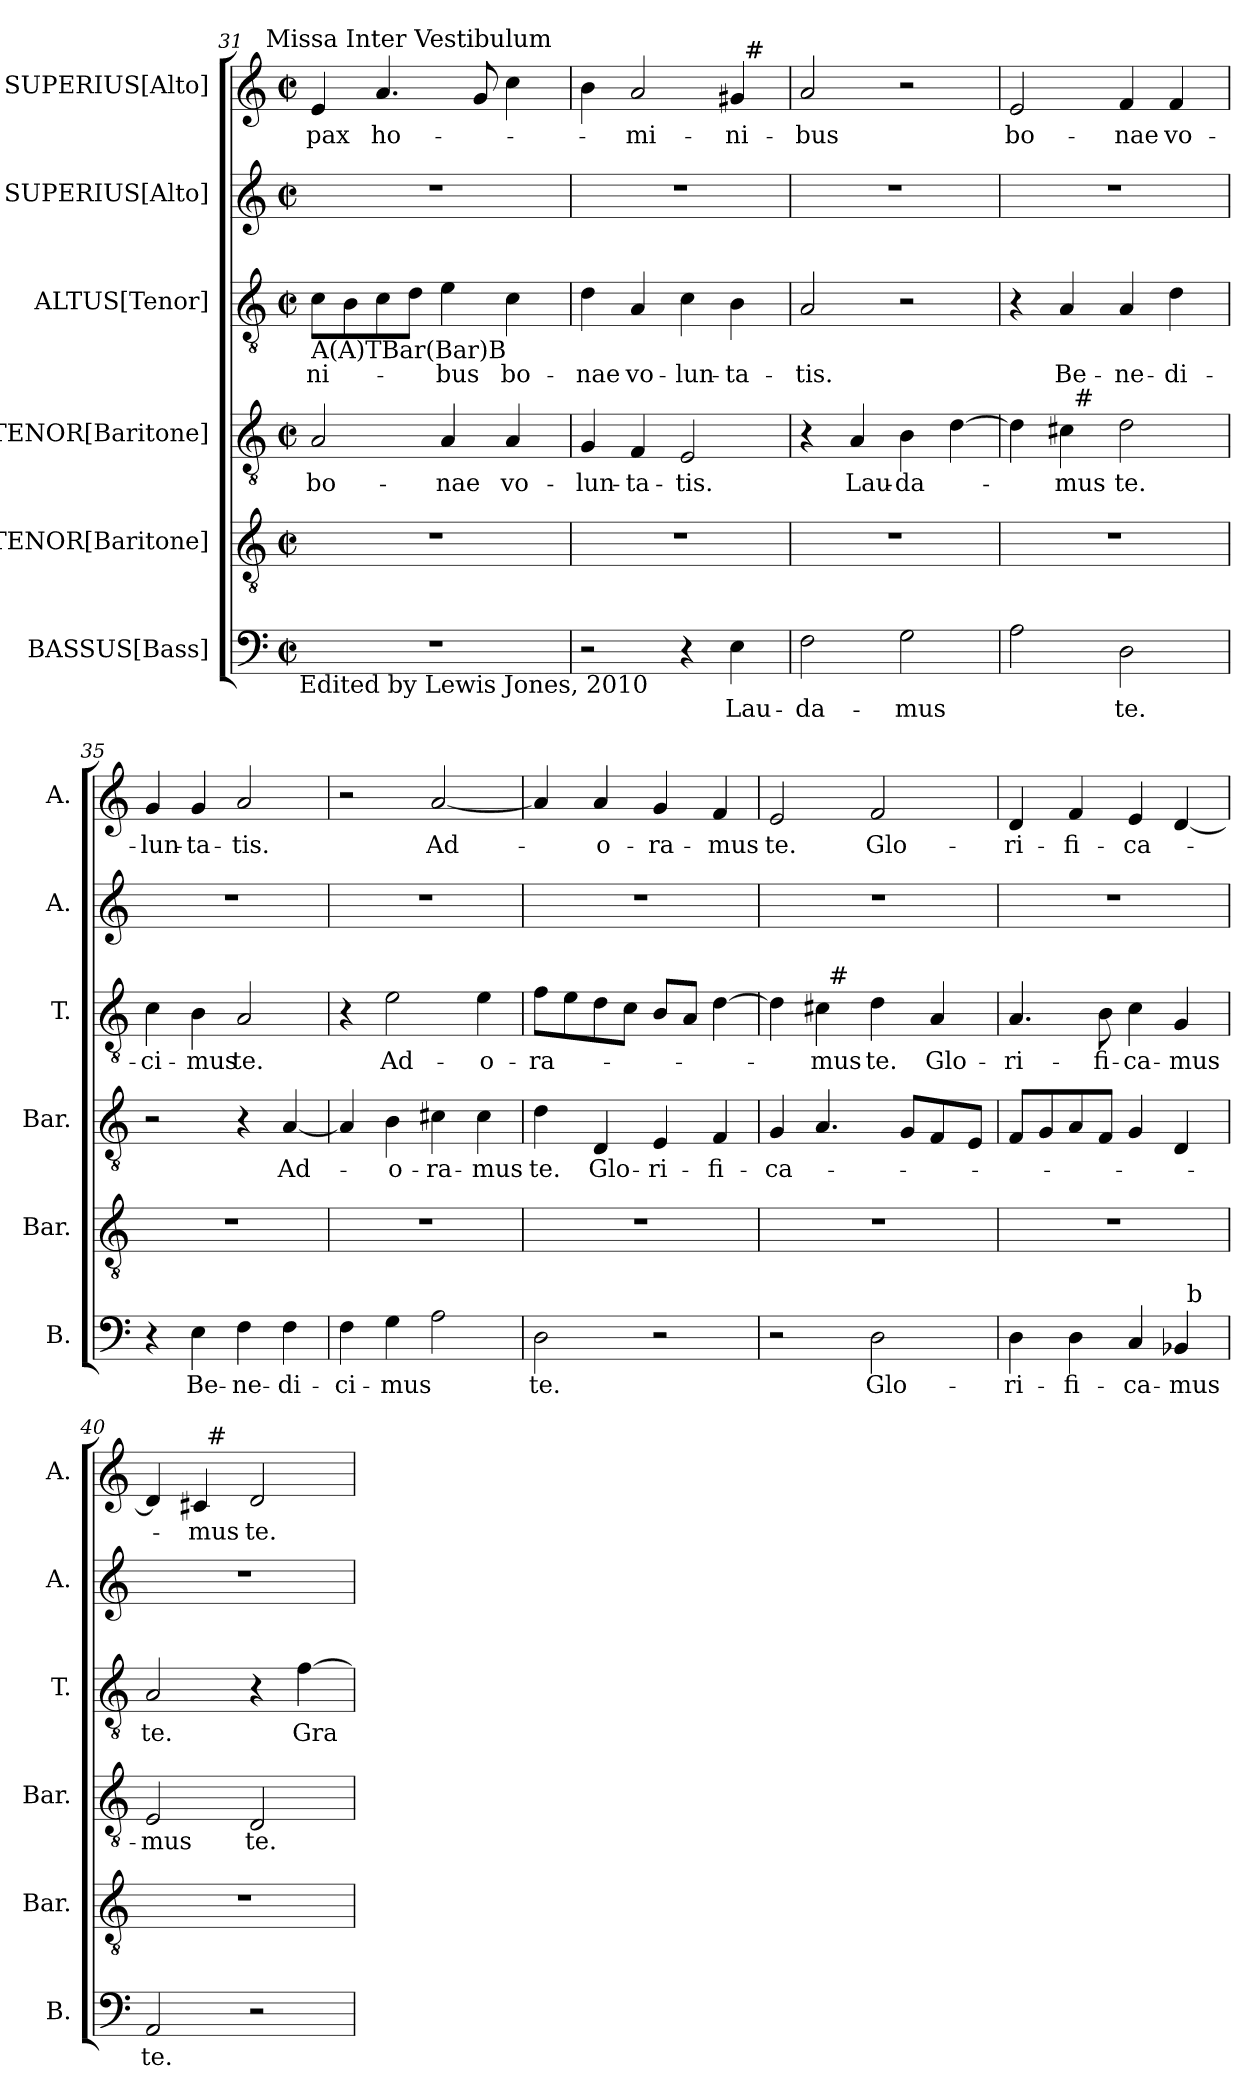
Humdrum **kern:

**kern	**text	**kern	**kern	**text	**kern	**text	**kern	**kern	**text
*part6	*part6	*part5	*part4	*part4	*part3	*part3	*part2	*part1	*part1
*staff6	*staff6	*staff5	*staff4	*staff4	*staff3	*staff3	*staff2	*staff1	*staff1
*I"BASSUS[Bass]	*	*I"TENOR[Baritone]	*I"TENOR[Baritone]	*	*I"ALTUS[Tenor]	*	*I"SUPERIUS[Alto]	*I"SUPERIUS[Alto]	*
*I'B.	*	*I'Bar.	*I'Bar.	*	*I'T.	*	*I'A.	*I'A.	*
*clefF4	*	*clefGv2	*clefGv2	*	*clefGv2	*	*clefG2	*clefG2	*
*	*	*ITrd7c12	*ITrd7c12	*	*ITrd7c12	*	*	*	*
*k[]	*	*k[]	*k[]	*	*k[]	*	*k[]	*k[]	*
*C:	*	*C:	*C:	*	*C:	*	*C:	*C:	*
*M2/2	*	*M2/2	*M2/2	*	*M2/2	*	*M2/2	*M2/2	*
*met(c|)	*	*met(c|)	*met(c|)	*	*met(c|)	*	*met(c|)	*met(c|)	*
=31	=31	=31	=31	=31	=31	=31	=31	=31	=31
!	!	!	!	!LO:LY:b	!	!LO:LY:b	!	!	!LO:LY:b
*^	*	*	*	*	*	*	*	*^	*
1r	2ryy	.	1r	2AA/	bo-	8C\L	-ni-	1r	4e/	4.ryy	pax
.	.	.	.	.	.	8BB\	.	.	.	.	.
!	!	!	!	!	!	!	!	!	!	!	!LO:LY:b
.	.	.	.	.	.	8C\	.	.	4.a/	.	ho-
!	!	!	!	!	!	!	!	!	!	!LO:TX:a:cj:t=Missa Inter Vestibulum	!
!	!	!	!	!	!	!LO:TX:b:cj:t=A(A)TBar(Bar)B	!	!	!	!	!
.	.	.	.	.	.	8D\J	.	.	.	2ryy	.
!	!	!	!	!	!LO:LY:b	!	!LO:LY:b	!	!	!	!
.	8ryy	.	.	4AA/	-nae	4E\	-bus	.	.	.	.
!	!LO:TX:b:cj:t=Edited by Lewis Jones, 2010	!	!	!	!	!	!	!	!	!	!
.	4.ryy	.	.	.	.	.	.	.	8g/	.	.
!	!	!	!	!	!LO:LY:b	!	!LO:LY:b	!	!	!	!
.	.	.	.	4AA/	vo-	4C\	bo-	.	4cc\	.	.
.	.	.	.	.	.	.	.	.	.	8ryy	.
=32	=32	=32	=32	=32	=32	=32	=32	=32	=32	=32	=32
!	!	!	!	!	!LO:LY:b	!	!LO:LY:b	!	!	!	!
*v	*v	*	*	*	*	*	*	*	*	*	*
2r	.	1r	4GG/	-lun-	4D\	-nae	1r	4b\	2ryy	.
!	!	!	!	!LO:LY:b	!	!LO:LY:b	!	!	!	!LO:LY:b
.	.	.	4FF/	-ta-	4AA/	vo-	.	2a/	.	-mi-
!	!	!	!	!LO:LY:b	!	!LO:LY:b	!	!	!	!
4r	.	.	2EE/	-tis.	4C\	-lun-	.	.	4ryy	.
!	!LO:LY:b	!	!	!	!	!LO:LY:b	!	!	!	!LO:LY:b
4E\	Lau-	.	.	.	4BB\	-ta-	.	4g#/	32ryy	-ni-
!	!	!	!	!	!	!	!	!	!LO:TX:a:t=#	!
.	.	.	.	.	.	.	.	.	8..ryy	.
=33	=33	=33	=33	=33	=33	=33	=33	=33	=33	=33
!	!LO:LY:b	!	!	!	!	!LO:LY:b	!	!	!	!LO:LY:b
*	*	*	*	*	*	*	*	*v	*v	*
2F\	-da-	1r	4r	.	2AA/	-tis.	1r	2a/	-bus
!	!	!	!	!LO:LY:b	!	!	!	!	!
.	.	.	4AA/	Lau-	.	.	.	.	.
!	!LO:LY:b	!	!	!LO:LY:b	!	!	!	!	!
2G\	-mus	.	4BB\	-da-	2r	.	.	2r	.
.	.	.	[>4D\	.	.	.	.	.	.
=34	=34	=34	=34	=34	=34	=34	=34	=34	=34
!	!	!	!	!	!	!	!	!	!LO:LY:b
*	*	*	*^	*	*	*	*	*	*
2A\	.	1r	4D\]	4ryy	.	4r	.	1r	2e/	bo-
!	!	!	!	!	!LO:LY:b	!	!LO:LY:b	!	!	!
.	.	.	4C#\	32ryy	-mus	4AA/	Be-	.	.	.
!	!	!	!	!LO:TX:a:t=#	!	!	!	!	!	!
.	.	.	.	2ryy	.	.	.	.	.	.
!	!LO:LY:b	!	!	!	!LO:LY:b	!	!LO:LY:b	!	!	!LO:LY:b
2D\	te.	.	2D\	.	te.	4AA/	-ne-	.	4f/	-nae
!	!	!	!	!	!	!	!LO:LY:b	!	!	!LO:LY:b
.	.	.	.	.	.	4D\	-di-	.	4f/	vo-
.	.	.	.	8..ryy	.	.	.	.	.	.
!!LO:LB:g=z
=35	=35	=35	=35	=35	=35	=35	=35	=35	=35	=35
!	!	!	!	!	!	!	!LO:LY:b	!	!	!LO:LY:b
*	*	*	*v	*v	*	*	*	*	*	*
4r	.	1r	2r	.	4C\	-ci-	1r	4g/	-lun-
!	!LO:LY:b	!	!	!	!	!LO:LY:b	!	!	!LO:LY:b
4E\	Be-	.	.	.	4BB\	-mus	.	4g/	-ta-
!	!LO:LY:b	!	!	!	!	!LO:LY:b	!	!	!LO:LY:b
4F\	-ne-	.	4r	.	2AA/	te.	.	2a/	-tis.
!	!LO:LY:b	!	!	!LO:LY:b	!	!	!	!	!
4F\	-di-	.	[<4AA/	Ad-	.	.	.	.	.
=36	=36	=36	=36	=36	=36	=36	=36	=36	=36
!	!LO:LY:b	!	!	!	!	!	!	!	!
4F\	-ci-	1r	4AA/]	.	4r	.	1r	2r	.
!	!LO:LY:b	!	!	!LO:LY:b	!	!LO:LY:b	!	!	!
4G\	-mus	.	4BB\	-o-	2E\	Ad-	.	.	.
!	!	!	!	!LO:LY:b	!	!	!	!	!LO:LY:b
2A\	.	.	4C#X\	-ra-	.	.	.	[<2a/	Ad-
!	!	!	!	!LO:LY:b	!	!LO:LY:b	!	!	!
.	.	.	4C#\	-mus	4E\	-o-	.	.	.
=37	=37	=37	=37	=37	=37	=37	=37	=37	=37
!	!LO:LY:b	!	!	!LO:LY:b	!	!LO:LY:b	!	!	!
2D\	te.	1r	4D\	te.	8F\L	-ra-	1r	4a/]	.
.	.	.	.	.	8E\	.	.	.	.
!	!	!	!	!LO:LY:b	!	!	!	!	!LO:LY:b
.	.	.	4DD/	Glo-	8D\	.	.	4a/	-o-
.	.	.	.	.	8C\J	.	.	.	.
!	!	!	!	!LO:LY:b	!	!	!	!	!LO:LY:b
2r	.	.	4EE/	-ri-	8BB/L	.	.	4g/	-ra-
.	.	.	.	.	8AA/J	.	.	.	.
!	!	!	!	!LO:LY:b	!	!	!	!	!LO:LY:b
.	.	.	4FF/	-fi-	[>4D\	.	.	4f/	-mus
=38	=38	=38	=38	=38	=38	=38	=38	=38	=38
!	!	!	!	!LO:LY:b	!	!	!	!	!LO:LY:b
*	*	*	*	*	*^	*	*	*	*
2r	.	1r	4GG/	-ca-	4D\]	4ryy	.	1r	2e/	te.
!	!	!	!	!	!	!	!LO:LY:b	!	!	!
.	.	.	4.AA/	.	4C#\	32ryy	-mus	.	.	.
!	!	!	!	!	!	!LO:TX:a:t=#	!	!	!	!
.	.	.	.	.	.	2ryy	.	.	.	.
!	!LO:LY:b	!	!	!	!	!	!LO:LY:b	!	!	!LO:LY:b
2D\	Glo-	.	.	.	4D\	.	te.	.	2f/	Glo-
.	.	.	8GG/L	.	.	.	.	.	.	.
!	!	!	!	!	!	!	!LO:LY:b	!	!	!
.	.	.	8FF/	.	4AA/	.	Glo-	.	.	.
.	.	.	.	.	.	8..ryy	.	.	.	.
.	.	.	8EE/J	.	.	.	.	.	.	.
=39	=39	=39	=39	=39	=39	=39	=39	=39	=39	=39
!	!LO:LY:b	!	!	!	!	!	!LO:LY:b	!	!	!LO:LY:b
*^	*	*	*	*	*v	*v	*	*	*	*
4D\	2ryy	-ri-	1r	8FF/L	.	4.AA/	-ri-	1r	4d/	-ri-
.	.	.	.	8GG/	.	.	.	.	.	.
!	!	!LO:LY:b	!	!	!	!	!	!	!	!LO:LY:b
4D\	.	-fi-	.	8AA/	.	.	.	.	4f/	-fi-
!	!	!	!	!	!	!	!LO:LY:b	!	!	!
.	.	.	.	8FF/J	.	8BB\	-fi-	.	.	.
!	!	!LO:LY:b	!	!	!	!	!LO:LY:b	!	!	!LO:LY:b
4C/	4ryy	-ca-	.	4GG/	.	4C\	-ca-	.	4e/	-ca-
!	!	!LO:LY:b	!	!	!	!	!LO:LY:b	!	!	!
4BB-/	32ryy	-mus	.	4DD/	.	4GG/	-mus	.	[<4d/	.
!	!LO:TX:a:t=b	!	!	!	!	!	!	!	!	!
.	8..ryy	.	.	.	.	.	.	.	.	.
=40	=40	=40	=40	=40	=40	=40	=40	=40	=40	=40
!	!	!LO:LY:b	!	!	!LO:LY:b	!	!LO:LY:b	!	!	!
*v	*v	*	*	*	*	*	*	*	*^	*
2AA/	te.	1r	2EE/	-mus	2AA/	te.	1r	4d/]	4ryy	.
!	!	!	!	!	!	!	!	!	!	!LO:LY:b
.	.	.	.	.	.	.	.	4c#/	32ryy	-mus
!	!	!	!	!	!	!	!	!	!LO:TX:a:t=#	!
.	.	.	.	.	.	.	.	.	2ryy	.
!	!	!	!	!LO:LY:b	!	!	!	!	!	!LO:LY:b
2r	.	.	2DD/	te.	4r	.	.	2d/	.	te.
!	!	!	!	!	!	!LO:LY:b	!	!	!	!
.	.	.	.	.	[>4F\	Gra-	.	.	.	.
.	.	.	.	.	.	.	.	.	8..ryy	.
*	*	*	*	*	*	*	*	*v	*v	*
=	=	=	=	=	=	=	=	=	=
*-	*-	*-	*-	*-	*-	*-	*-	*-	*-
